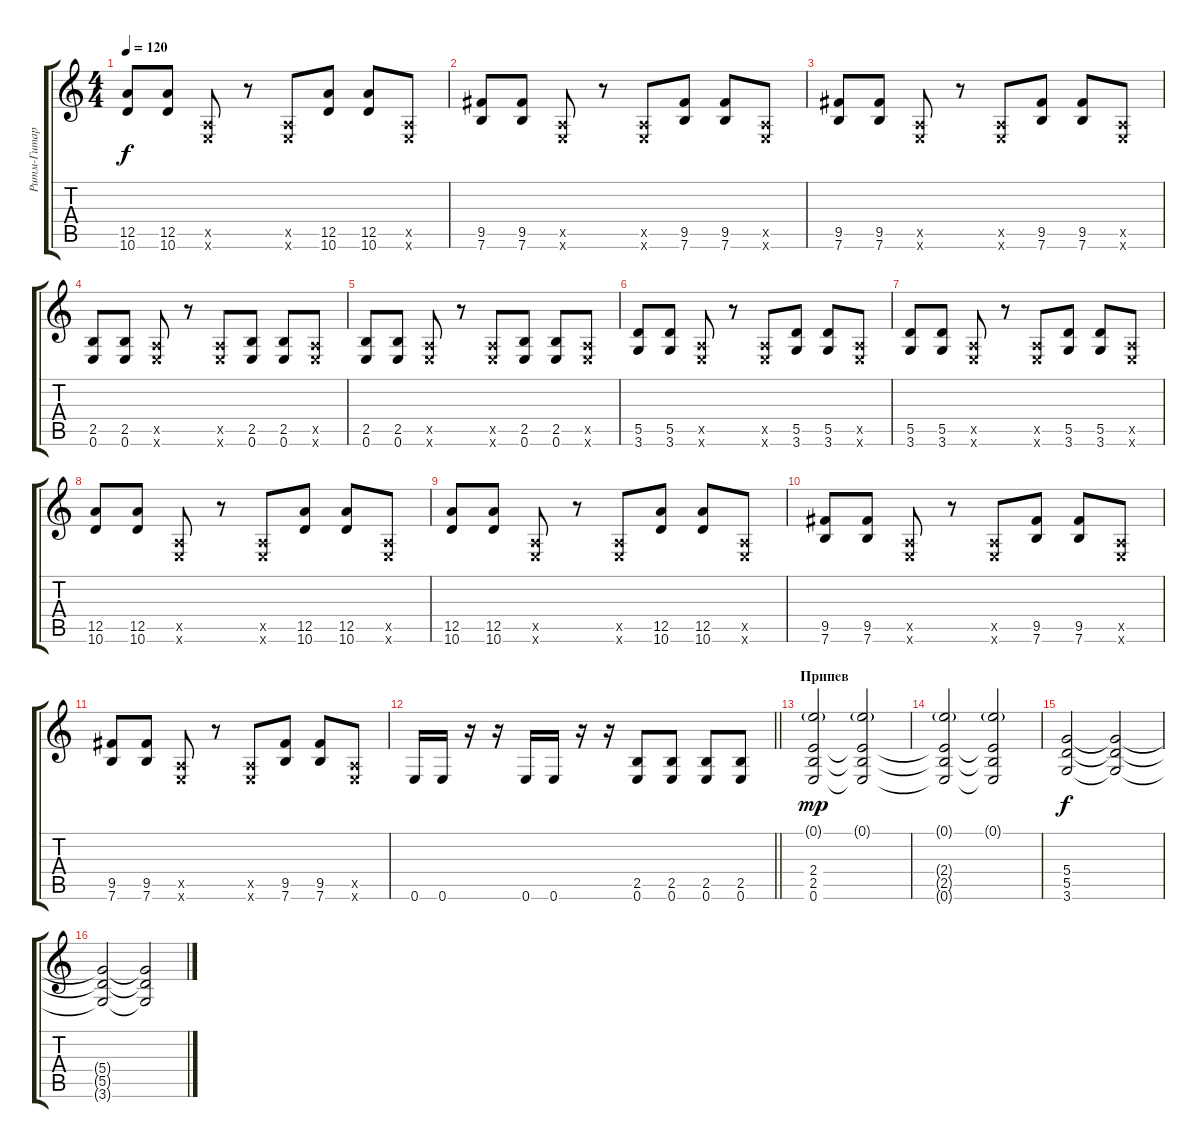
\track ("Ритм-Гитара" "Ритм-Гитар") {instrument distortionguitar}
\staff {score tabs}
\tuning (E4 B3 G3 D3 A2 E2) {hide}
\ts (4 4)
\tempo 120
\clef g2
\ks c
(12.5 10.6).8{dy f} (12.5 10.6).8 (0.5{x} 0.6{x}).8 r.8 (0.5{x} 0.6{x}).8 (12.5 10.6).8 (12.5 10.6).8 (0.5{x} 0.6{x}).8 |
(9.5 7.6).8 (9.5 7.6).8 (0.5{x} 0.6{x}).8 r.8 (0.5{x} 0.6{x}).8 (9.5 7.6).8 (9.5 7.6).8 (0.5{x} 0.6{x}).8 |
(9.5 7.6).8 (9.5 7.6).8 (0.5{x} 0.6{x}).8 r.8 (0.5{x} 0.6{x}).8 (9.5 7.6).8 (9.5 7.6).8 (0.5{x} 0.6{x}).8 |
(2.5 0.6).8 (2.5 0.6).8 (0.5{x} 0.6{x}).8 r.8 (0.5{x} 0.6{x}).8 (2.5 0.6).8 (2.5 0.6).8 (0.5{x} 0.6{x}).8 |
(2.5 0.6).8 (2.5 0.6).8 (0.5{x} 0.6{x}).8 r.8 (0.5{x} 0.6{x}).8 (2.5 0.6).8 (2.5 0.6).8 (0.5{x} 0.6{x}).8 |
(5.5 3.6).8 (5.5 3.6).8 (0.5{x} 0.6{x}).8 r.8 (0.5{x} 0.6{x}).8 (5.5 3.6).8 (5.5 3.6).8 (0.5{x} 0.6{x}).8 |
(5.5 3.6).8 (5.5 3.6).8 (0.5{x} 0.6{x}).8 r.8 (0.5{x} 0.6{x}).8 (5.5 3.6).8 (5.5 3.6).8 (0.5{x} 0.6{x}).8 |
(12.5 10.6).8 (12.5 10.6).8 (0.5{x} 0.6{x}).8 r.8 (0.5{x} 0.6{x}).8 (12.5 10.6).8 (12.5 10.6).8 (0.5{x} 0.6{x}).8 |
(12.5 10.6).8 (12.5 10.6).8 (0.5{x} 0.6{x}).8 r.8 (0.5{x} 0.6{x}).8 (12.5 10.6).8 (12.5 10.6).8 (0.5{x} 0.6{x}).8 |
(9.5 7.6).8 (9.5 7.6).8 (0.5{x} 0.6{x}).8 r.8 (0.5{x} 0.6{x}).8 (9.5 7.6).8 (9.5 7.6).8 (0.5{x} 0.6{x}).8 |
(9.5 7.6).8 (9.5 7.6).8 (0.5{x} 0.6{x}).8 r.8 (0.5{x} 0.6{x}).8 (9.5 7.6).8 (9.5 7.6).8 (0.5{x} 0.6{x}).8 |
\barLineRight lightlight
0.6.16 0.6.16 r.16 r.16 0.6.16 0.6.16 r.16 r.16 (2.5 0.6).8 (2.5 0.6).8 (2.5 0.6).8 (2.5 0.6).8 |
\section ("" "Припев")
(0.1{g} 2.4 2.5 0.6).2{dy mp} (0.1{g} 2.4{t} 2.5{t} 0.6{t}).2 |
(0.1{g} 2.4{t} 2.5{t} 0.6{t}).2 (0.1{g} 2.4{t} 2.5{t} 0.6{t}).2 |
(5.4 5.5 3.6).2{dy f} (5.4{t} 5.5{t} 3.6{t}).2 |
(5.4{t} 5.5{t} 3.6{t}).2 (5.4{t} 5.5{t} 3.6{t}).2
